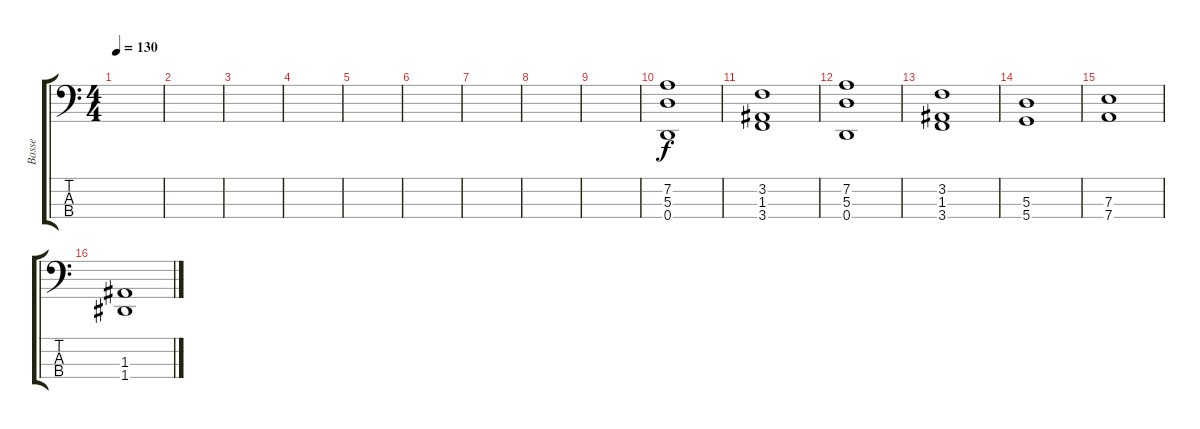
\track ("Basse" "Basse") {instrument slapbass2}
\staff {score tabs}
\tuning (G2 D2 A1 D1) {hide}
\ts (4 4)
\tempo 130
\clef f4
\ks c
|
|
|
|
|
|
|
|
|
(7.2 5.3 0.4).1 |
(3.2 1.3 3.4).1 |
(7.2 5.3 0.4).1 |
(3.2 1.3 3.4).1 |
(5.3 5.4).1 |
(7.3 7.4).1 |
(1.3 1.4).1
